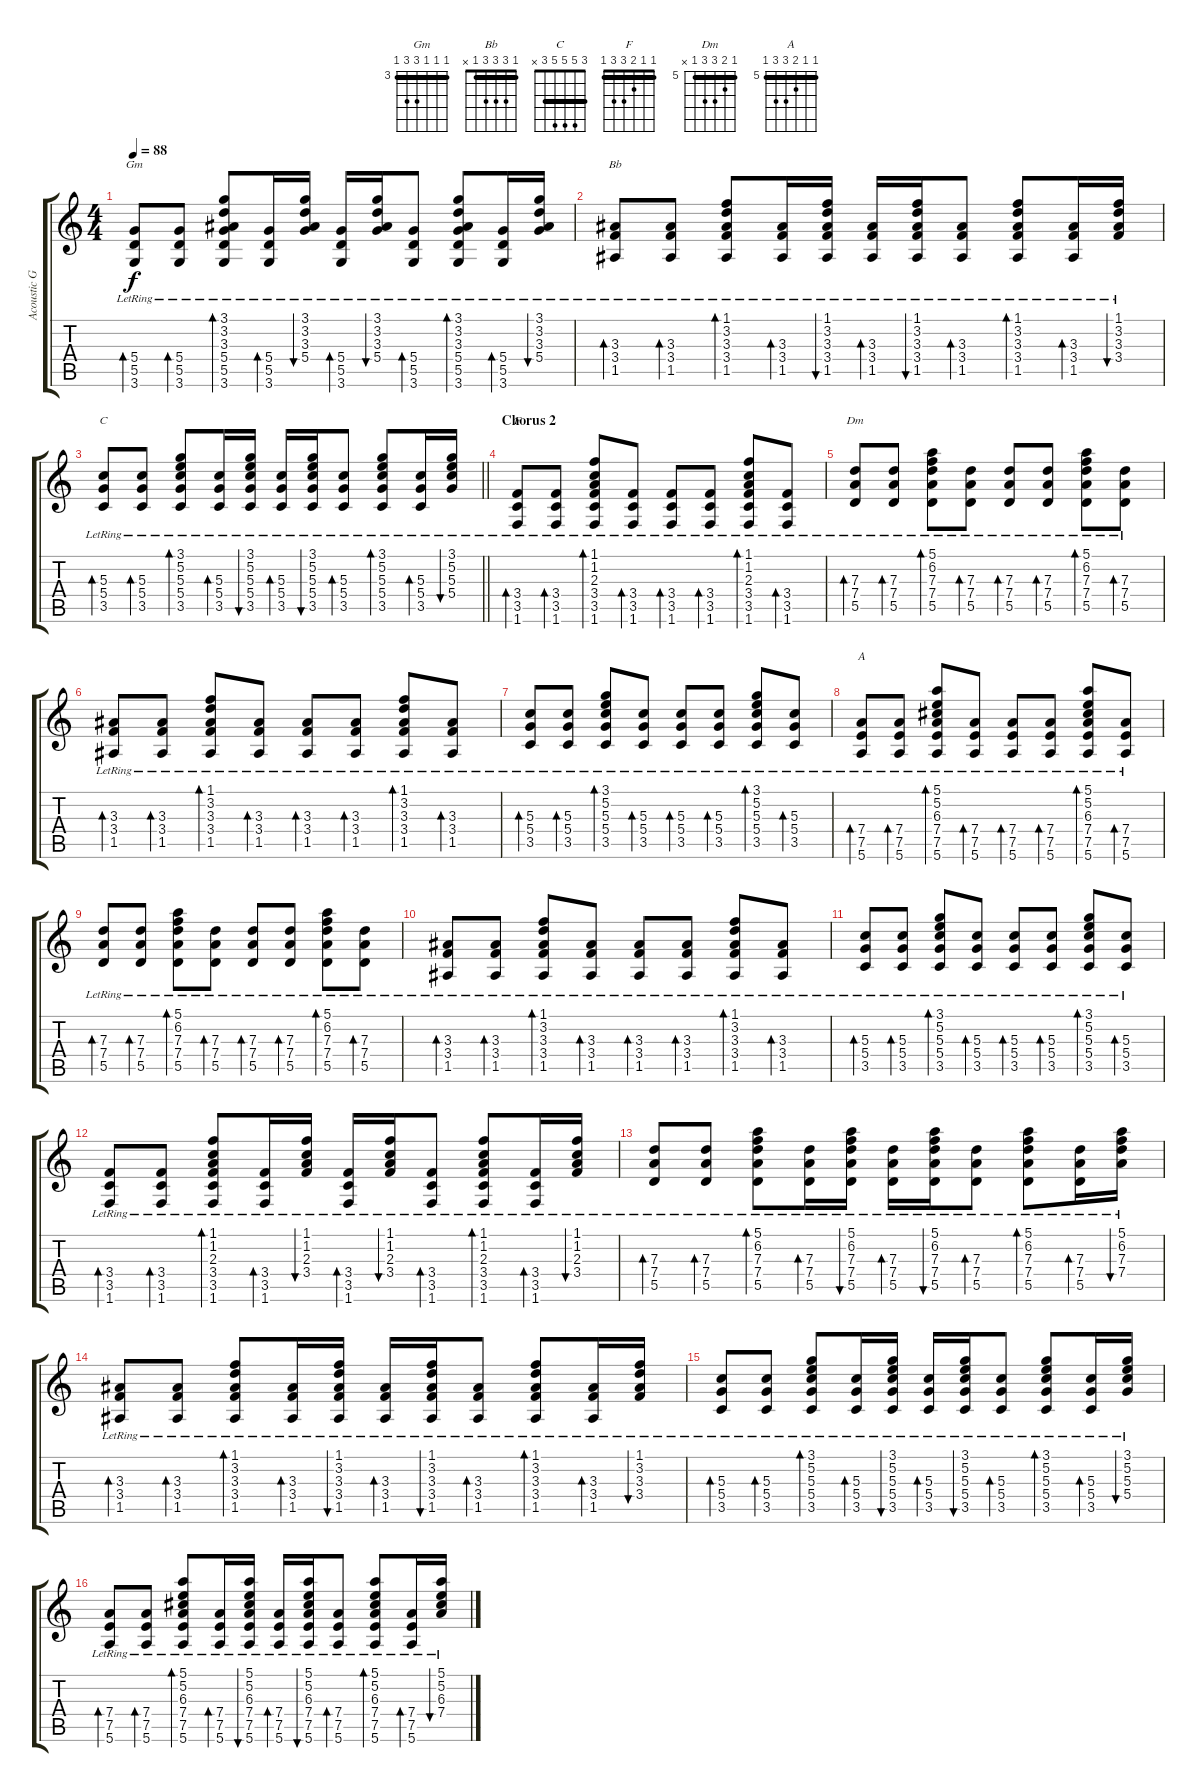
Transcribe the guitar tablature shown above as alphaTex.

\track ("Acoustic Guitar" "Acoustic G") {instrument acousticguitarsteel}
\staff {score tabs}
\tuning (E4 B3 G3 D3 A2 E2) {hide}
\chord ("Gm" 3 3 3 5 5 3) {firstfret 3 barre 3}
\chord ("Bb" 1 3 3 3 1 x) {barre 1}
\chord ("C" 3 5 5 5 3 x) {barre 3}
\chord ("F" 1 1 2 3 3 1) {barre 1}
\chord ("Dm" 5 6 7 7 5 x) {firstfret 5 barre 5}
\chord ("A" 5 5 6 7 7 5) {firstfret 5 barre 5}
\ts (4 4)
\tempo 88
\clef g2
\ks c
(5.4{lr} 5.5{lr} 3.6{lr}).8{bd 30 ch "Gm" dy f} (5.4{lr} 5.5{lr} 3.6{lr}).8{bd 30} (3.1{lr} 3.2{lr} 3.3{lr} 5.4{lr} 5.5{lr} 3.6{lr}).8{bd 30} (5.4{lr} 5.5{lr} 3.6{lr}).16{bd 30} (3.1{lr} 3.2{lr} 3.3{lr} 5.4{lr}).16{bu 30} (5.4{lr} 5.5{lr} 3.6{lr}).16{bd 30} (3.1{lr} 3.2{lr} 3.3{lr} 5.4{lr}).16{bu 30} (5.4{lr} 5.5{lr} 3.6{lr}).8{bd 30} (3.1{lr} 3.2{lr} 3.3{lr} 5.4{lr} 5.5{lr} 3.6{lr}).8{bd 30} (5.4{lr} 5.5{lr} 3.6{lr}).16{bd 30} (3.1{lr} 3.2{lr} 3.3{lr} 5.4{lr}).16{bu 30} |
(3.3{lr} 3.4{lr} 1.5{lr}).8{bd 30 ch "Bb"} (3.3{lr} 3.4{lr} 1.5{lr}).8{bd 30} (1.1{lr} 3.2{lr} 3.3{lr} 3.4{lr} 1.5{lr}).8{bd 30} (3.3{lr} 3.4{lr} 1.5{lr}).16{bd 30} (1.1{lr} 3.2{lr} 3.3{lr} 3.4{lr} 1.5{lr}).16{bu 30} (3.3{lr} 3.4{lr} 1.5{lr}).16{bd 30} (1.1{lr} 3.2{lr} 3.3{lr} 3.4{lr} 1.5{lr}).16{bu 30} (3.3{lr} 3.4{lr} 1.5{lr}).8{bd 30} (1.1{lr} 3.2{lr} 3.3{lr} 3.4{lr} 1.5{lr}).8{bd 30} (3.3{lr} 3.4{lr} 1.5{lr}).16{bd 30} (1.1{lr} 3.2{lr} 3.3{lr} 3.4{lr}).16{bu 30} |
\barLineRight lightlight
(5.3{lr} 5.4{lr} 3.5{lr}).8{bd 30 ch "C"} (5.3{lr} 5.4{lr} 3.5{lr}).8{bd 30} (3.1{lr} 5.2{lr} 5.3{lr} 5.4{lr} 3.5{lr}).8{bd 30} (5.3{lr} 5.4{lr} 3.5{lr}).16{bd 30} (3.1{lr} 5.2{lr} 5.3{lr} 5.4{lr} 3.5{lr}).16{bu 30} (5.3{lr} 5.4{lr} 3.5{lr}).16{bd 30} (3.1{lr} 5.2{lr} 5.3{lr} 5.4{lr} 3.5{lr}).16{bu 30} (5.3{lr} 5.4{lr} 3.5{lr}).8{bd 30} (3.1{lr} 5.2{lr} 5.3{lr} 5.4{lr} 3.5{lr}).8{bd 30} (5.3{lr} 5.4{lr} 3.5{lr}).16{bd 30} (3.1{lr} 5.2{lr} 5.3{lr} 5.4{lr}).16{bu 30} |
\section ("" "Chorus 2")
(3.4{lr} 3.5{lr} 1.6{lr}).8{bd 30 ch "F"} (3.4{lr} 3.5{lr} 1.6{lr}).8{bd 30} (1.1{lr} 1.2{lr} 2.3{lr} 3.4{lr} 3.5{lr} 1.6{lr}).8{bd 30} (3.4{lr} 3.5{lr} 1.6{lr}).8{bd 30} (3.4{lr} 3.5{lr} 1.6{lr}).8{bd 30} (3.4{lr} 3.5{lr} 1.6{lr}).8{bd 30} (1.1{lr} 1.2{lr} 2.3{lr} 3.4{lr} 3.5{lr} 1.6{lr}).8{bd 30} (3.4{lr} 3.5{lr} 1.6{lr}).8{bd 30} |
(7.3{lr} 7.4{lr} 5.5{lr}).8{bd 30 ch "Dm"} (7.3{lr} 7.4{lr} 5.5{lr}).8{bd 30} (5.1{lr} 6.2{lr} 7.3{lr} 7.4{lr} 5.5{lr}).8{bd 30} (7.3{lr} 7.4{lr} 5.5{lr}).8{bd 30} (7.3{lr} 7.4{lr} 5.5{lr}).8{bd 30} (7.3{lr} 7.4{lr} 5.5{lr}).8{bd 30} (5.1{lr} 6.2{lr} 7.3{lr} 7.4{lr} 5.5{lr}).8{bd 30} (7.3{lr} 7.4{lr} 5.5{lr}).8{bd 30} |
(3.3{lr} 3.4{lr} 1.5{lr}).8{bd 30} (3.3{lr} 3.4{lr} 1.5{lr}).8{bd 30} (1.1{lr} 3.2{lr} 3.3{lr} 3.4{lr} 1.5{lr}).8{bd 30} (3.3{lr} 3.4{lr} 1.5{lr}).8{bd 30} (3.3{lr} 3.4{lr} 1.5{lr}).8{bd 30} (3.3{lr} 3.4{lr} 1.5{lr}).8{bd 30} (1.1{lr} 3.2{lr} 3.3{lr} 3.4{lr} 1.5{lr}).8{bd 30} (3.3{lr} 3.4{lr} 1.5{lr}).8{bd 30} |
(5.3{lr} 5.4{lr} 3.5{lr}).8{bd 30} (5.3{lr} 5.4{lr} 3.5{lr}).8{bd 30} (3.1{lr} 5.2{lr} 5.3{lr} 5.4{lr} 3.5{lr}).8{bd 30} (5.3{lr} 5.4{lr} 3.5{lr}).8{bd 30} (5.3{lr} 5.4{lr} 3.5{lr}).8{bd 30} (5.3{lr} 5.4{lr} 3.5{lr}).8{bd 30} (3.1{lr} 5.2{lr} 5.3{lr} 5.4{lr} 3.5{lr}).8{bd 30} (5.3{lr} 5.4{lr} 3.5{lr}).8{bd 30} |
(7.4{lr} 7.5{lr} 5.6{lr}).8{bd 30 ch "A"} (7.4{lr} 7.5{lr} 5.6{lr}).8{bd 30} (5.1{lr} 5.2{lr} 6.3{lr} 7.4{lr} 7.5{lr} 5.6{lr}).8{bd 30} (7.4{lr} 7.5{lr} 5.6{lr}).8{bd 30} (7.4{lr} 7.5{lr} 5.6{lr}).8{bd 30} (7.4{lr} 7.5{lr} 5.6{lr}).8{bd 30} (5.1{lr} 5.2{lr} 6.3{lr} 7.4{lr} 7.5{lr} 5.6{lr}).8{bd 30} (7.4{lr} 7.5{lr} 5.6{lr}).8{bd 30} |
(7.3{lr} 7.4{lr} 5.5{lr}).8{bd 30} (7.3{lr} 7.4{lr} 5.5{lr}).8{bd 30} (5.1{lr} 6.2{lr} 7.3{lr} 7.4{lr} 5.5{lr}).8{bd 30} (7.3{lr} 7.4{lr} 5.5{lr}).8{bd 30} (7.3{lr} 7.4{lr} 5.5{lr}).8{bd 30} (7.3{lr} 7.4{lr} 5.5{lr}).8{bd 30} (5.1{lr} 6.2{lr} 7.3{lr} 7.4{lr} 5.5{lr}).8{bd 30} (7.3{lr} 7.4{lr} 5.5{lr}).8{bd 30} |
(3.3{lr} 3.4{lr} 1.5{lr}).8{bd 30} (3.3{lr} 3.4{lr} 1.5{lr}).8{bd 30} (1.1{lr} 3.2{lr} 3.3{lr} 3.4{lr} 1.5{lr}).8{bd 30} (3.3{lr} 3.4{lr} 1.5{lr}).8{bd 30} (3.3{lr} 3.4{lr} 1.5{lr}).8{bd 30} (3.3{lr} 3.4{lr} 1.5{lr}).8{bd 30} (1.1{lr} 3.2{lr} 3.3{lr} 3.4{lr} 1.5{lr}).8{bd 30} (3.3{lr} 3.4{lr} 1.5{lr}).8{bd 30} |
(5.3{lr} 5.4{lr} 3.5{lr}).8{bd 30} (5.3{lr} 5.4{lr} 3.5{lr}).8{bd 30} (3.1{lr} 5.2{lr} 5.3{lr} 5.4{lr} 3.5{lr}).8{bd 30} (5.3{lr} 5.4{lr} 3.5{lr}).8{bd 30} (5.3{lr} 5.4{lr} 3.5{lr}).8{bd 30} (5.3{lr} 5.4{lr} 3.5{lr}).8{bd 30} (3.1{lr} 5.2{lr} 5.3{lr} 5.4{lr} 3.5{lr}).8{bd 30} (5.3{lr} 5.4{lr} 3.5{lr}).8{bd 30} |
(3.4{lr} 3.5{lr} 1.6{lr}).8{bd 30} (3.4{lr} 3.5{lr} 1.6{lr}).8{bd 30} (1.1{lr} 1.2{lr} 2.3{lr} 3.4{lr} 3.5{lr} 1.6{lr}).8{bd 30} (3.4{lr} 3.5{lr} 1.6{lr}).16{bd 30} (1.1{lr} 1.2{lr} 2.3{lr} 3.4{lr}).16{bu 30} (3.4{lr} 3.5{lr} 1.6{lr}).16{bd 30} (1.1{lr} 1.2{lr} 2.3{lr} 3.4{lr}).16{bu 30} (3.4{lr} 3.5{lr} 1.6{lr}).8{bd 30} (1.1{lr} 1.2{lr} 2.3{lr} 3.4{lr} 3.5{lr} 1.6{lr}).8{bd 30} (3.4{lr} 3.5{lr} 1.6{lr}).16{bd 30} (1.1{lr} 1.2{lr} 2.3{lr} 3.4{lr}).16{bu 30} |
(7.3{lr} 7.4{lr} 5.5{lr}).8{bd 30} (7.3{lr} 7.4{lr} 5.5{lr}).8{bd 30} (5.1{lr} 6.2{lr} 7.3{lr} 7.4{lr} 5.5{lr}).8{bd 30} (7.3{lr} 7.4{lr} 5.5{lr}).16{bd 30} (5.1{lr} 6.2{lr} 7.3{lr} 7.4{lr} 5.5{lr}).16{bu 30} (7.3{lr} 7.4{lr} 5.5{lr}).16{bd 30} (5.1{lr} 6.2{lr} 7.3{lr} 7.4{lr} 5.5{lr}).16{bu 30} (7.3{lr} 7.4{lr} 5.5{lr}).8{bd 30} (5.1{lr} 6.2{lr} 7.3{lr} 7.4{lr} 5.5{lr}).8{bd 30} (7.3{lr} 7.4{lr} 5.5{lr}).16{bd 30} (5.1{lr} 6.2{lr} 7.3{lr} 7.4{lr}).16{bu 30} |
(3.3{lr} 3.4{lr} 1.5{lr}).8{bd 30} (3.3{lr} 3.4{lr} 1.5{lr}).8{bd 30} (1.1{lr} 3.2{lr} 3.3{lr} 3.4{lr} 1.5{lr}).8{bd 30} (3.3{lr} 3.4{lr} 1.5{lr}).16{bd 30} (1.1{lr} 3.2{lr} 3.3{lr} 3.4{lr} 1.5{lr}).16{bu 30} (3.3{lr} 3.4{lr} 1.5{lr}).16{bd 30} (1.1{lr} 3.2{lr} 3.3{lr} 3.4{lr} 1.5{lr}).16{bu 30} (3.3{lr} 3.4{lr} 1.5{lr}).8{bd 30} (1.1{lr} 3.2{lr} 3.3{lr} 3.4{lr} 1.5{lr}).8{bd 30} (3.3{lr} 3.4{lr} 1.5{lr}).16{bd 30} (1.1{lr} 3.2{lr} 3.3{lr} 3.4{lr}).16{bu 30} |
(5.3{lr} 5.4{lr} 3.5{lr}).8{bd 30} (5.3{lr} 5.4{lr} 3.5{lr}).8{bd 30} (3.1{lr} 5.2{lr} 5.3{lr} 5.4{lr} 3.5{lr}).8{bd 30} (5.3{lr} 5.4{lr} 3.5{lr}).16{bd 30} (3.1{lr} 5.2{lr} 5.3{lr} 5.4{lr} 3.5{lr}).16{bu 30} (5.3{lr} 5.4{lr} 3.5{lr}).16{bd 30} (3.1{lr} 5.2{lr} 5.3{lr} 5.4{lr} 3.5{lr}).16{bu 30} (5.3{lr} 5.4{lr} 3.5{lr}).8{bd 30} (3.1{lr} 5.2{lr} 5.3{lr} 5.4{lr} 3.5{lr}).8{bd 30} (5.3{lr} 5.4{lr} 3.5{lr}).16{bd 30} (3.1{lr} 5.2{lr} 5.3{lr} 5.4{lr}).16{bu 30} |
(7.4{lr} 7.5{lr} 5.6{lr}).8{bd 30} (7.4{lr} 7.5{lr} 5.6{lr}).8{bd 30} (5.1{lr} 5.2{lr} 6.3{lr} 7.4{lr} 7.5{lr} 5.6{lr}).8{bd 30} (7.4{lr} 7.5{lr} 5.6{lr}).16{bd 30} (5.1{lr} 5.2{lr} 6.3{lr} 7.4{lr} 7.5{lr} 5.6{lr}).16{bu 30} (7.4{lr} 7.5{lr} 5.6{lr}).16{bd 30} (5.1{lr} 5.2{lr} 6.3{lr} 7.4{lr} 7.5{lr} 5.6{lr}).16{bu 30} (7.4{lr} 7.5{lr} 5.6{lr}).8{bd 30} (5.1{lr} 5.2{lr} 6.3{lr} 7.4{lr} 7.5{lr} 5.6{lr}).8{bd 30} (7.4{lr} 7.5{lr} 5.6{lr}).16{bd 30} (5.1{lr} 5.2{lr} 6.3{lr} 7.4{lr}).16{bu 30}
